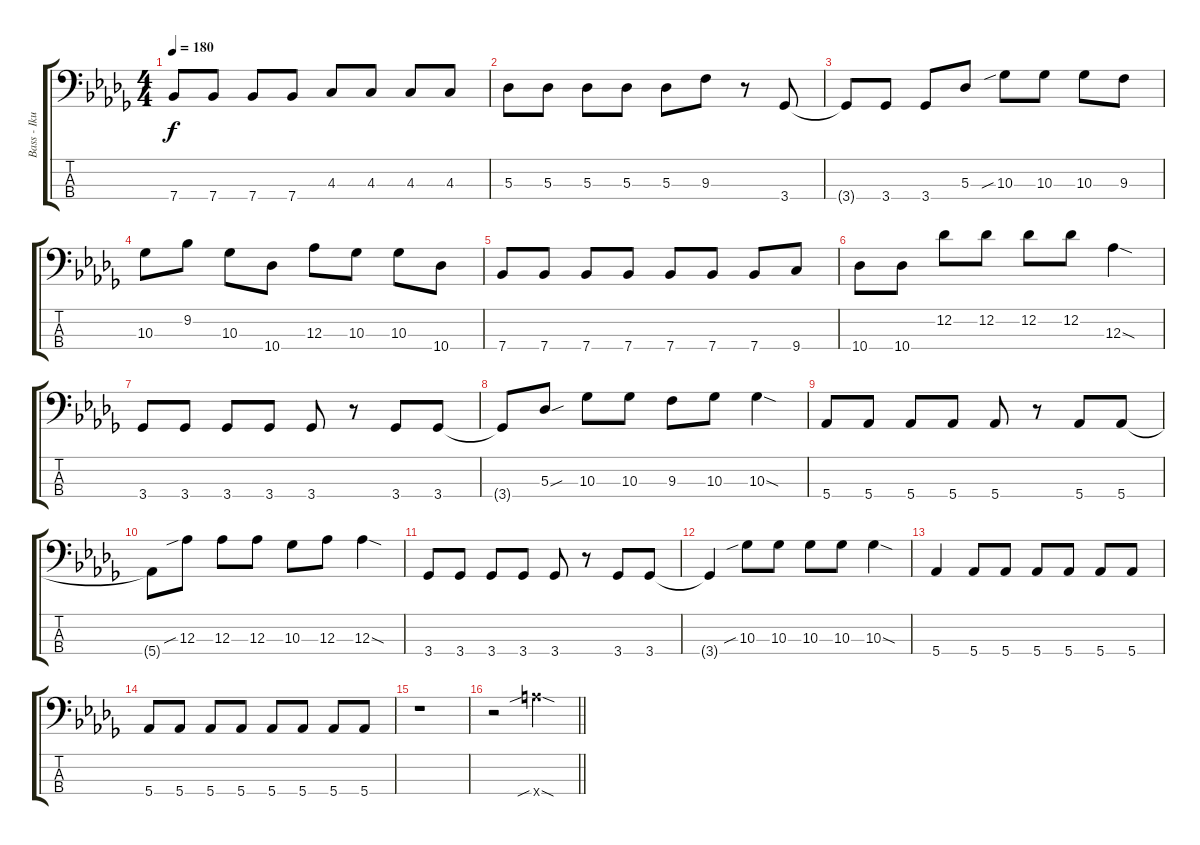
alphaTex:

\track ("Bass - Ikuo" "Bass - Iku") {instrument electricbasspick}
\staff {score tabs}
\tuning (Gb2 Db2 Ab1 Eb1) {hide}
\ts (4 4)
\tempo 180
\clef f4
\ks db
7.4.8{dy f} 7.4.8 7.4.8 7.4.8 4.3.8 4.3.8 4.3.8 4.3.8 |
5.3.8 5.3.8 5.3.8 5.3.8 5.3.8 9.3.8 r.8 3.4.8 |
3.4{t}.8 3.4.8 3.4.8 5.3.8 10.3{sib}.8 10.3.8 10.3.8 9.3.8 |
10.3.8 9.2.8 10.3.8 10.4.8 12.3.8 10.3.8 10.3.8 10.4.8 |
7.4.8 7.4.8 7.4.8 7.4.8 7.4.8 7.4.8 7.4.8 9.4.8 |
10.4.8 10.4.8 12.2.8 12.2.8 12.2.8 12.2.8 12.3{sod}.4 |
3.4.8 3.4.8 3.4.8 3.4.8 3.4.8 r.8 3.4.8 3.4.8 |
3.4{t}.8 5.3{sou}.8 10.3.8 10.3.8 9.3.8 10.3.8 10.3{sod}.4 |
5.4.8 5.4.8 5.4.8 5.4.8 5.4.8 r.8 5.4.8 5.4.8 |
5.4{t}.8 12.3{sib}.8 12.3.8 12.3.8 10.3.8 12.3.8 12.3{sod}.4 |
3.4.8 3.4.8 3.4.8 3.4.8 3.4.8 r.8 3.4.8 3.4.8 |
3.4{t}.4 10.3{sib}.8 10.3.8 10.3.8 10.3.8 10.3{sod}.4 |
5.4.4 5.4.8 5.4.8 5.4.8 5.4.8 5.4.8 5.4.8 |
5.4.8 5.4.8 5.4.8 5.4.8 5.4.8 5.4.8 5.4.8 5.4.8 |
r.1 |
\barLineRight lightlight
r.2 18.4{sib sod x}.2
